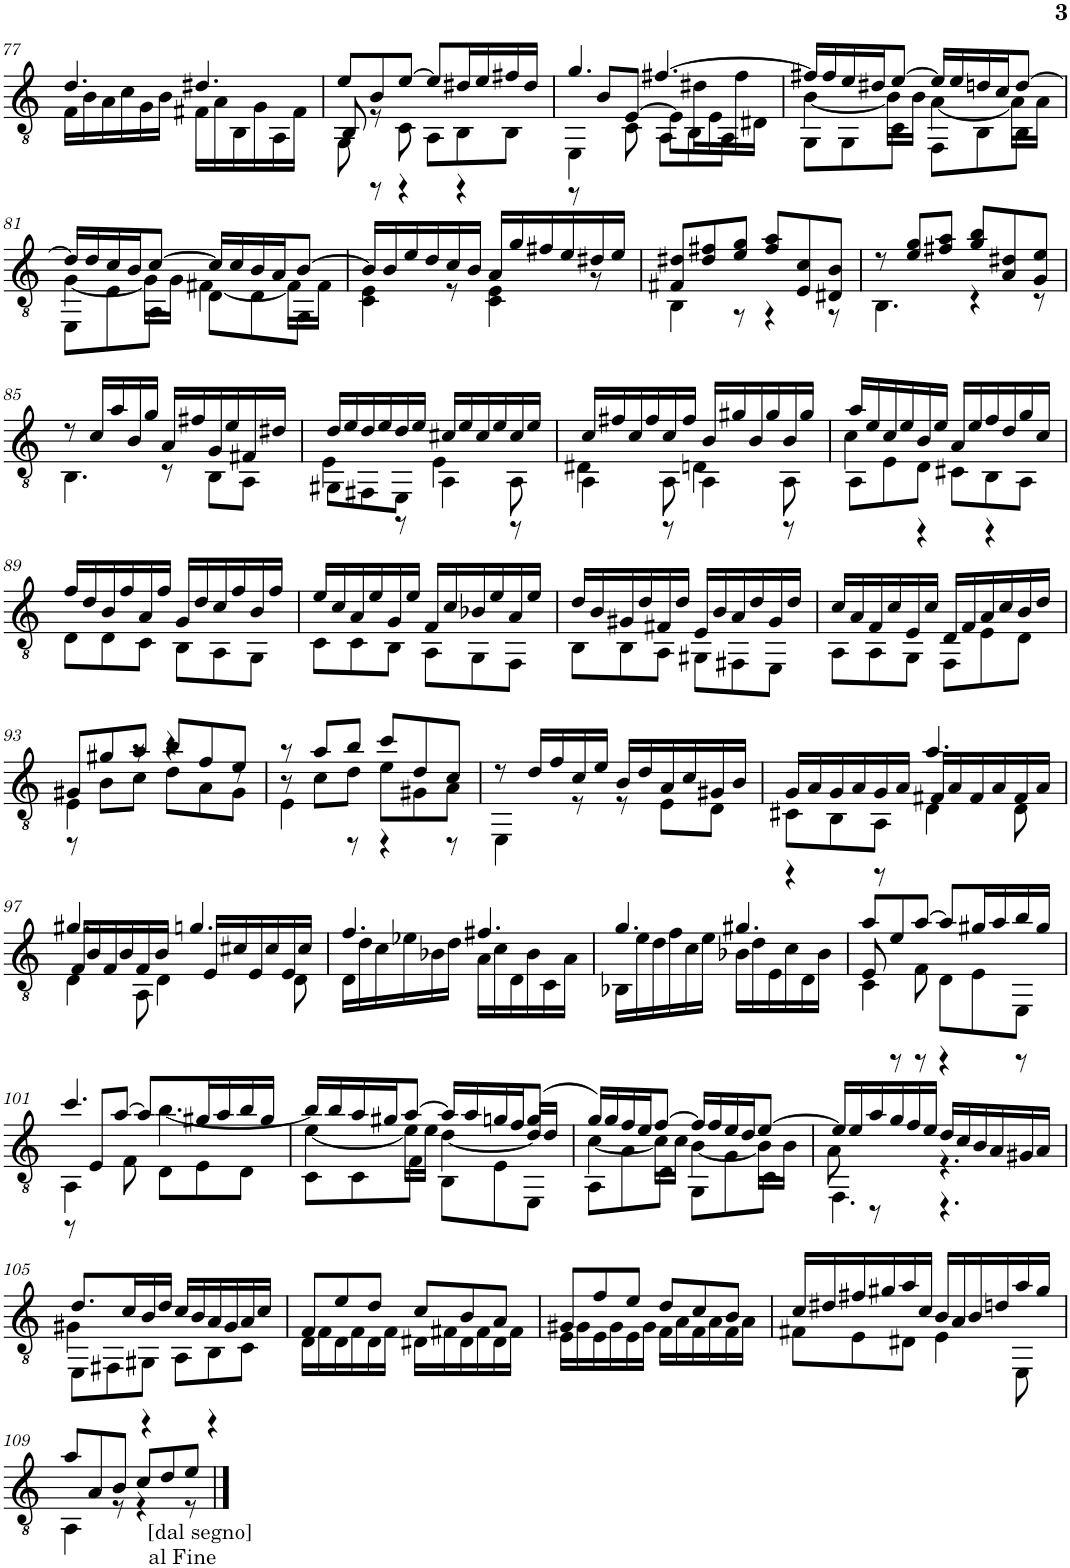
**kern
*part1
*staff1
*I"Classical Guitar
!!LO:PB:g=z
*clefGv2
*k[]
*a:
*M6/8
=77
*^
4.d/	16F\LL
.	16B\
.	16A\
.	16c\
.	16G\
.	16B\JJ
4.d#X/	16F#X\LL
.	16A\
.	16BB\
.	16G\
.	16AA\
.	16F#\JJ
=78	=78
*	*^
8e/L	8GG\	8BB/
8B/	8r	8r
[8e/J	8C\	4r
8e/L]	8AA\L	.
16d#X/L	8BB\	4r
16e/	.	.
16f#X/	8BB\J	.
16d#/JJ	.	.
=79	=79	=79
4.g/	4EE\	8r
.	.	8B/L
.	8C\	[8E/J
[4.f#X/	8AA\L	8E\L]
.	8BB\	16d#X\L
.	.	16E\
.	8AA\J	16f#\
.	.	16D#X\JJ
=80	=80	=80
16f#X/LL]	8GG\L	[4B\
16f#/	.	.
16e/	8GG\	.
16d#X/J	.	.
[8e/J	8C\J	16B\LL]
.	.	16B\JJ
16e/LL]	8FF\L	[4A\
16e/	.	.
16dn/	8BB\	.
16c/J	.	.
[8d/J	8BB\J	16A\LL]
.	.	16A\JJ
!!LO:LB:g=z	!!	!!
=81	=81	=81
16d/LL]	8EE\L	[4G\
16d/	.	.
16c/	8E\	.
16B/J	.	.
[8c/J	8AA\J	16G\LL]
.	.	16G\JJ
16c/LL]	8D\L	[4F#X\
16c/	.	.
16B/	8D\	.
16A/J	.	.
[8B/J	8GG\J	16F#\LL]
.	.	16F#\JJ
*	*v	*v
=82	=82
16B/LL]	4C\ 4E\
16B/	.
16e/	.
16d/	.
16c/	8r
16B/JJ	.
16A/LL	4C\ 4E\
16g/	.
16f#X/	.
16e/	.
16d#X/	8r
16e/JJ	.
=83	=83
8F#X/ 8d#X/L	4BB\
8d#/ 8f#X/	.
8e/ 8g/J	8r
8f#/ 8a/L	4r
8E/ 8c/	.
8D#X/ 8B/J	8r
=84	=84
8r	4.BB\
8e/ 8g/L	.
8f#X/ 8a/J	.
8g/ 8b/L	4r
8A/ 8d#X/	.
8G/ 8e/J	8r
!!LO:LB:g=z	!!
=85	=85
8r	4.BB\
16c/LL	.
16a/	.
16B/	.
16g/JJ	.
16A/LL	8r
16f#X/	.
16G/	8BB\L
16e/	.
16F#X/	8AA\J
16d#X/JJ	.
=86	=86
*	*^
16d/LL	8GG#X\L	4E\
16e/	.	.
16d/	8FF#X\	.
16e/	.	.
16d/	8EE\J	8r
16e/JJ	.	.
16c#X/LL	4AA\	4E\
16e/	.	.
16c#/	.	.
16e/	.	.
16c#/	8AA\	8r
16e/JJ	.	.
=87	=87	=87
16c/LL	4AA\	4D#X\
16f#X/	.	.
16c/	.	.
16f#/	.	.
16c/	8AA\	8r
16f#/JJ	.	.
16B/LL	4AA\	4Dn\
16g#X/	.	.
16B/	.	.
16g#/	.	.
16B/	8AA\	8r
16g#/JJ	.	.
=88	=88	=88
16a/LL	8AA\L	4c\
16e/	.	.
16c/	8E\	.
16e/	.	.
16B/	8D\J	4r
16e/JJ	.	.
16A/LL	8C#X\L	.
16e/	.	.
16f/	8BB\	4r
16d/	.	.
16g/	8AA\J	.
16c/JJ	.	.
*	*v	*v
!!LO:LB:g=z
=89	=89
16f/LL	8D\L
16d/	.
16B/	8D\
16f/	.
16A/	8C\J
16f/JJ	.
16G/LL	8BB\L
16d/	.
16c/	8AA\
16f/	.
16B/	8GG\J
16f/JJ	.
=90	=90
16e/LL	8C\L
16c/	.
16A/	8C\
16e/	.
16G/	8BB\J
16e/JJ	.
16F/LL	8AA\L
16c/	.
16B-X/	8GG\
16e/	.
16A/	8FF\J
16e/JJ	.
=91	=91
16d/LL	8BB\L
16B/	.
16G#X/	8BB\
16d/	.
16F#X/	8AA\J
16d/JJ	.
16E/LL	8GG#X\L
16B/	.
16A/	8FF#X\
16d/	.
16G#/	8EE\J
16d/JJ	.
=92	=92
16c/LL	8AA\L
16A/	.
16F/	8AA\
16c/	.
16E/	8GG\J
16c/JJ	.
16D/LL	8FF\L
16F/	.
16A/	8E\
16c/	.
16B/	8D\J
16d/JJ	.
!!LO:LB:g=z	!!
=93	=93
*	*^
8G#X/L	4E\	8r
8g#X/	.	8B\L
8a/J	8r	8c\J
8b/L	4r	8d\L
8f/	.	8A\
8e/J	8r	8G#\J
=94	=94	=94
8r	8r	4E\
8a/L	8c\L	.
8b/J	8d\J	8r
8cc/L	8e\L	4r
8d/	8G#X\	.
8c/J	8A\J	8r
*	*v	*v
=95	=95
8r	4EE\
16d/LL	.
16f/	.
16c/	8r
16e/JJ	.
16B/LL	8r
16d/	.
16A/	8E\L
16c/	.
16G#X/	8D\J
16B/JJ	.
=96	=96
*	*^
16G/LL	8C#X\L	4r
16A/	.	.
16G/	8BB\	.
16A/	.	.
16G/	8AA\J	8r
16A/JJ	.	.
16F#X/LL	4D\	4.a/
16A/	.	.
16F#/	.	.
16A/	.	.
16F#/	8D\	.
16A/JJ	.	.
!!LO:LB:g=z	!!	!!
=97	=97	=97
16F/LL	4D\	4.g#X/
16B/	.	.
16F/	.	.
16B/	.	.
16F/	8AA\	.
16B/JJ	.	.
16E/LL	4D\	4.gn/
16c#X/	.	.
16E/	.	.
16c#/	.	.
16E/	8D\	.
16c#/JJ	.	.
*	*v	*v
=98	=98
4.f/	16D\LL
.	16d\
.	16c\
.	16e-X\
.	16B-X\
.	16d\JJ
4.f#X/	16A\LL
.	16c\
.	16D\
.	16B-\
.	16C\
.	16A\JJ
=99	=99
4.g/	16BB-X\LL
.	16e\
.	16d\
.	16f\
.	16c\
.	16e\JJ
4.g#X/	16B-X\LL
.	16d\
.	16E\
.	16c\
.	16D\
.	16B-\JJ
=100	=100
*	*^
8a/L	4C\	8E/
8e/	.	8r
[8a/J	8F\	8r
8a/L]	8D\L	4r
16g#X/L	8E\	.
16a/	.	.
16b/	8EE\J	8r
16g#/JJ	.	.
!!LO:LB:g=z	!!	!!
=101	=101	=101
4.cc/	4AA\	8r
.	.	8E/L
.	8F\	[>8a/J
[<4.b\	8D\L	8a/L]
.	8E\	16g#X/L
.	.	16a/
.	8D\J	16b/
.	.	16g#/JJ
=102	=102	=102
16b/LL]	8C\L	[4e\
16b/	.	.
16a/	8C\	.
16g#X/J	.	.
[8a/J	8F\J	16e\LL]
.	.	16e\JJ
16a/LL]	8BB\L	[4d\
16a/	.	.
16gn/	8E\	.
16f/J	.	.
(8g/J	8EE\J	16d/LL]
.	.	16d/JJ
=103	=103	=103
16g/LL)	8AA\L	[4c\
16g/	.	.
16f/	8A\	.
16e/J	.	.
[8f/J	8D\J	16c\LL]
.	.	16c\JJ
16f/LL]	8GG\L	[4B\
16f/	.	.
16e/	8G\	.
16d/J	.	.
[8e/J	8C\J	16B\LL]
.	.	16B\JJ
=104	=104	=104
16e/LL]	4.FF\	8A\
16e/	.	.
16a/	.	8r
16g/	.	.
16f/	.	8ryy
16e/JJ	.	.
16d/LL	4.r	4.r
16c/	.	.
16B/	.	.
16A/	.	.
16G#X/	.	.
16A/JJ	.	.
!!LO:LB:g=z	!!	!!
=105	=105	=105
8.d/L	8EE\L	4G#X\
.	8FF#X\	.
16c/L	.	.
16B/	8GG#X\J	4r
16d/JJ	.	.
16c/LL	8AA\L	.
16B/	.	.
16A/	8BB\	4r
16G#/	.	.
16A/	8C\J	.
16c/JJ	.	.
*	*v	*v
=106	=106
8F/L	16D\LL
.	16F\
8e/	16D\
.	16F\
8d/J	16D\
.	16F\JJ
8c/L	16D#X\LL
.	16F#X\
8B/	16D#\
.	16F#\
8A/J	16D#\
.	16F#\JJ
=107	=107
8G#X/L	16E\LL
.	16G#\
8f/	16E\
.	16G#\
8e/J	16E\
.	16G#\JJ
8d/L	16F\LL
.	16A\
8c/	16F\
.	16A\
8B/J	16F\
.	16A\JJ
=108	=108
16c/LL	8F#X\L
16d#X/	.
16f#X/	8E\
16g#X/	.
16a/	8D#X\J
16c/JJ	.
16B/LL	4E\
16A/	.
16B/	.
16dn/	.
16a/	8EE\
16g#/JJ	.
!!LO:LB:g=z	!!
=109	=109
8a/L	4AA\
8A/	.
8B/J	8r
!LO:TX:b:t=[dal segno]	!
!LO:TX:b:t=al Fine	!
8c/L	4r
8d/	.
8e/J	8r
*v	*v
==
*-
